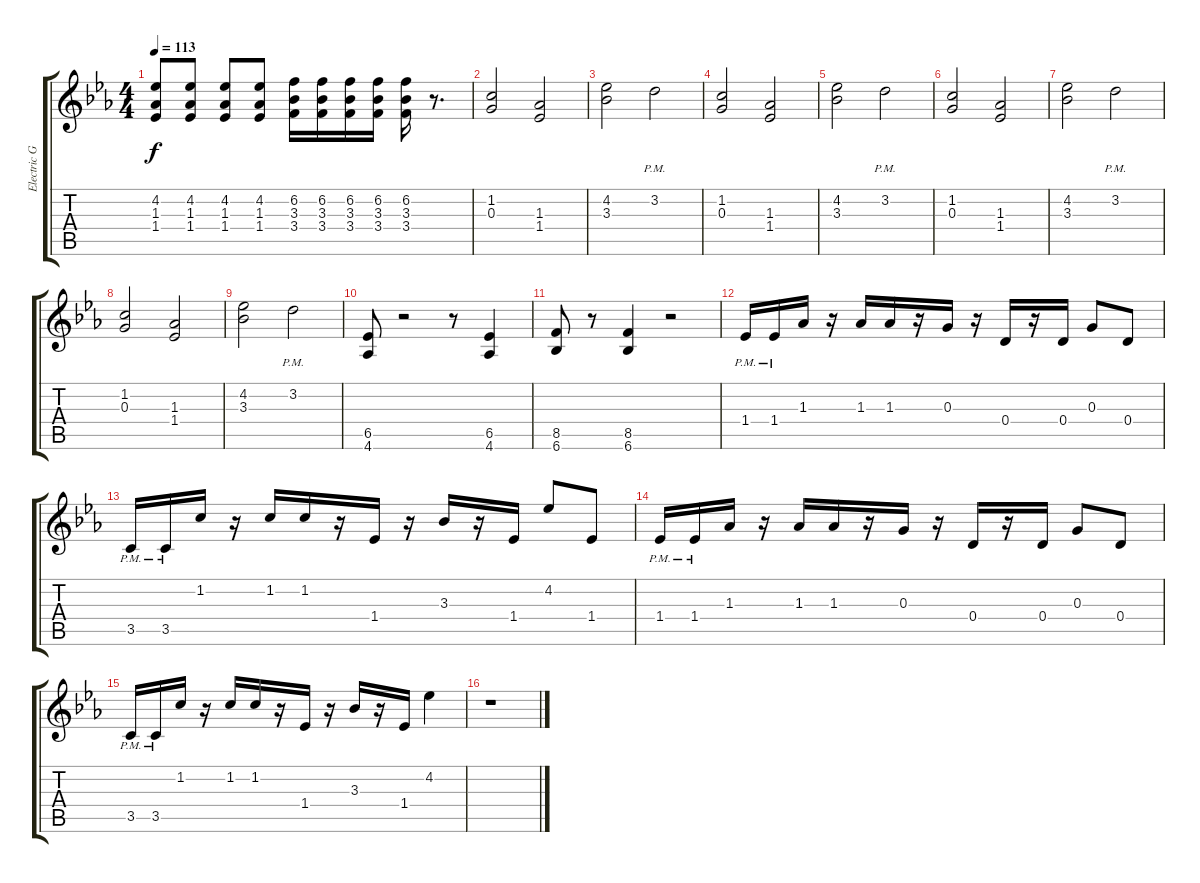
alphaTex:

\track ("Electric Guitar" "Electric G") {instrument distortionguitar}
\staff {score tabs}
\tuning (E4 B3 G3 D3 A2 E2) {hide}
\ts (4 4)
\tempo 113
\clef g2
\ks eb
(4.2 1.3 1.4).8{dy f} (4.2 1.3 1.4).8 (4.2 1.3 1.4).8 (4.2 1.3 1.4).8 (6.2 3.3 3.4).16 (6.2 3.3 3.4).16 (6.2 3.3 3.4).16 (6.2 3.3 3.4).16 (6.2 3.3 3.4).16 r.8{d} |
(1.2 0.3).2 (1.3 1.4).2 |
(4.2 3.3).2 3.2{pm}.2 |
(1.2 0.3).2 (1.3 1.4).2 |
(4.2 3.3).2 3.2{pm}.2 |
(1.2 0.3).2 (1.3 1.4).2 |
(4.2 3.3).2 3.2{pm}.2 |
(1.2 0.3).2 (1.3 1.4).2 |
(4.2 3.3).2 3.2{pm}.2 |
(6.5 4.6).8 r.2 r.8 (6.5 4.6).4 |
(8.5 6.6).8 r.8 (8.5 6.6).4 r.2 |
1.4{pm}.16 1.4{pm}.16 1.3.16 r.16 1.3.16 1.3.16 r.16 0.3.16 r.16 0.4.16 r.16 0.4.16 0.3.8 0.4.8 |
3.5{pm}.16 3.5{pm}.16 1.2.16 r.16 1.2.16 1.2.16 r.16 1.4.16 r.16 3.3.16 r.16 1.4.16 4.2.8 1.4.8 |
1.4{pm}.16 1.4{pm}.16 1.3.16 r.16 1.3.16 1.3.16 r.16 0.3.16 r.16 0.4.16 r.16 0.4.16 0.3.8 0.4.8 |
3.5{pm}.16 3.5{pm}.16 1.2.16 r.16 1.2.16 1.2.16 r.16 1.4.16 r.16 3.3.16 r.16 1.4.16 4.2.4 |
r.1
